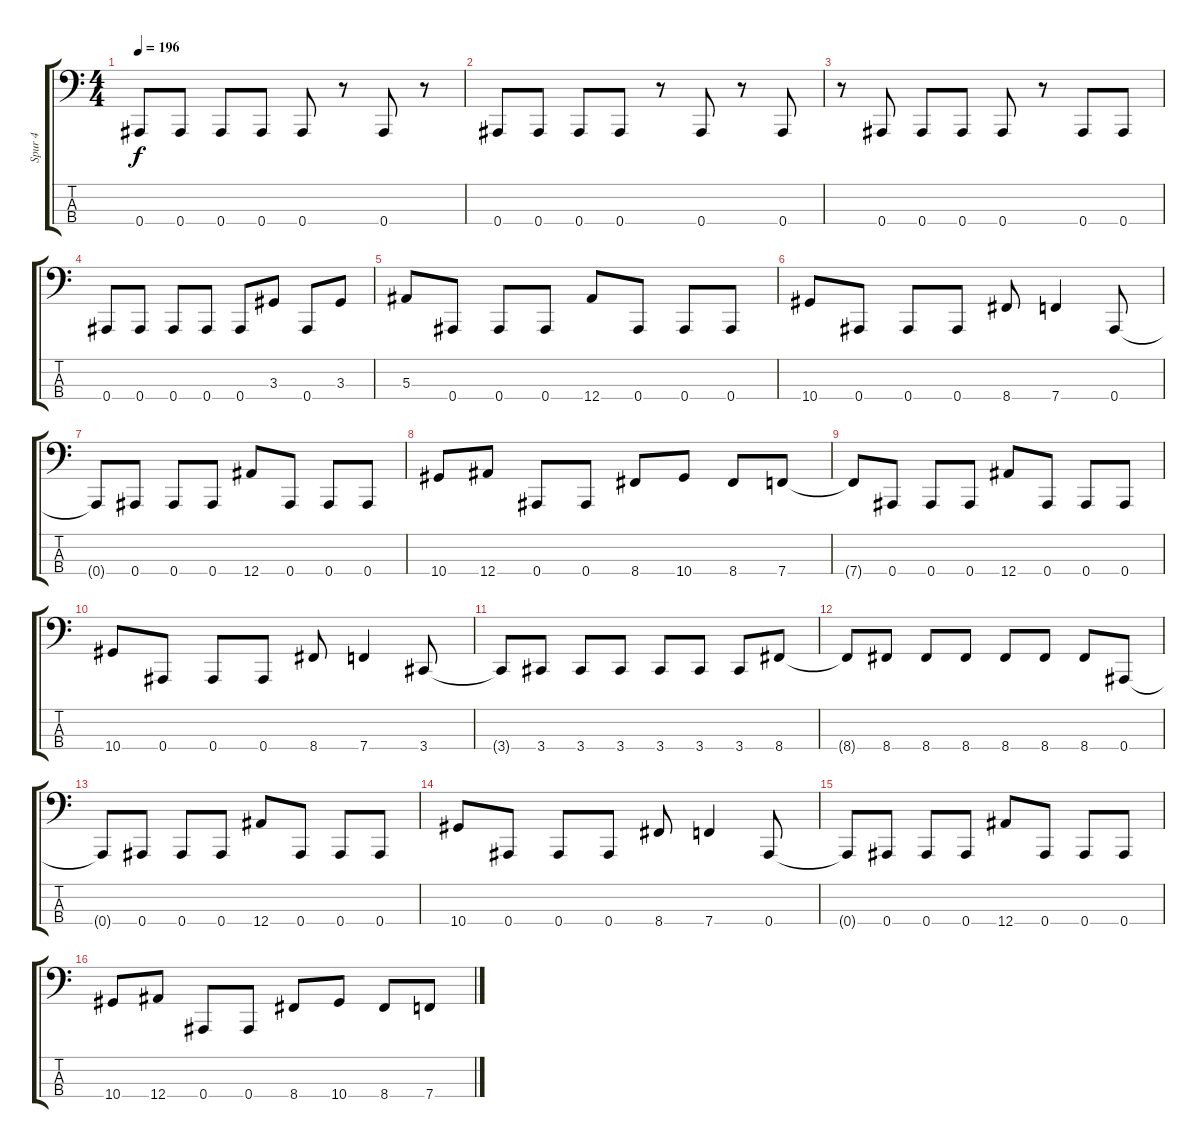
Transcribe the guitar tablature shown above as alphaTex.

\track ("Spur 4" "Spur 4") {instrument electricbasspick}
\staff {score tabs}
\tuning (Eb2 Bb1 F1 Bb0) {hide}
\ts (4 4)
\tempo 196
\clef f4
\ks c
0.4{t}.8{dy f} 0.4.8 0.4.8 0.4.8 0.4.8 r.8 0.4.8 r.8 |
0.4.8 0.4.8 0.4.8 0.4.8 r.8 0.4.8 r.8 0.4.8 |
r.8 0.4.8 0.4.8 0.4.8 0.4.8 r.8 0.4.8 0.4.8 |
0.4.8 0.4.8 0.4.8 0.4.8 0.4.8 3.3.8 0.4.8 3.3.8 |
5.3.8 0.4.8 0.4.8 0.4.8 12.4.8 0.4.8 0.4.8 0.4.8 |
10.4.8 0.4.8 0.4.8 0.4.8 8.4.8 7.4.4 0.4.8 |
0.4{t}.8 0.4.8 0.4.8 0.4.8 12.4.8 0.4.8 0.4.8 0.4.8 |
10.4.8 12.4.8 0.4.8 0.4.8 8.4.8 10.4.8 8.4.8 7.4.8 |
7.4{t}.8 0.4.8 0.4.8 0.4.8 12.4.8 0.4.8 0.4.8 0.4.8 |
10.4.8 0.4.8 0.4.8 0.4.8 8.4.8 7.4.4 3.4.8 |
3.4{t}.8 3.4.8 3.4.8 3.4.8 3.4.8 3.4.8 3.4.8 8.4.8 |
8.4{t}.8 8.4.8 8.4.8 8.4.8 8.4.8 8.4.8 8.4.8 0.4.8 |
0.4{t}.8 0.4.8 0.4.8 0.4.8 12.4.8 0.4.8 0.4.8 0.4.8 |
10.4.8 0.4.8 0.4.8 0.4.8 8.4.8 7.4.4 0.4.8 |
0.4{t}.8 0.4.8 0.4.8 0.4.8 12.4.8 0.4.8 0.4.8 0.4.8 |
10.4.8 12.4.8 0.4.8 0.4.8 8.4.8 10.4.8 8.4.8 7.4.8
